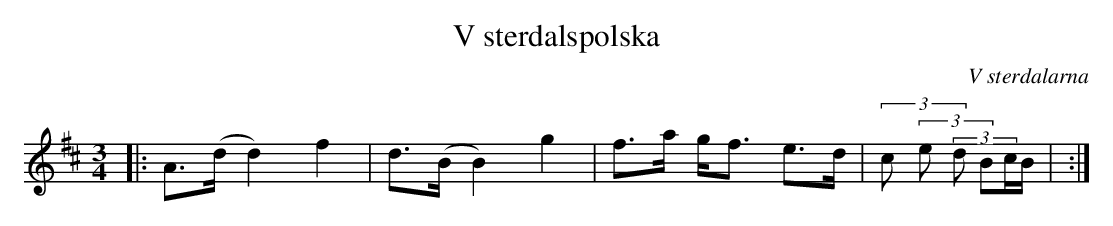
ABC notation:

X:1
T:V sterdalspolska
O:V sterdalarna
M:3/4
L:1/8
K:D
|: A>(d d2) f2 | d>(B B2) g2 | f>a g<f e>d | (3 c (3 e (3 d Bc/B/ | :|
